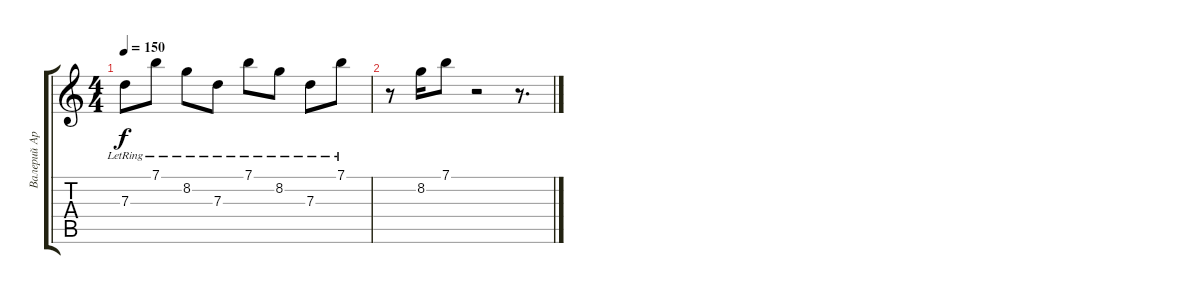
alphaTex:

\track ("Валерий Аркадин" "Валерий Ар") {instrument electricguitarclean}
\staff {score tabs}
\tuning (E4 B3 G3 D3 A2 E2) {hide}
\ts (4 4)
\tempo 150
\clef g2
\ks c
7.3{lr}.8{dy f} 7.1{lr}.8 8.2{lr}.8 7.3{lr}.8 7.1{lr}.8 8.2{lr}.8 7.3{lr}.8 7.1{lr}.8 |
r.8 8.2.16 7.1.8 r.2 r.8{d}
